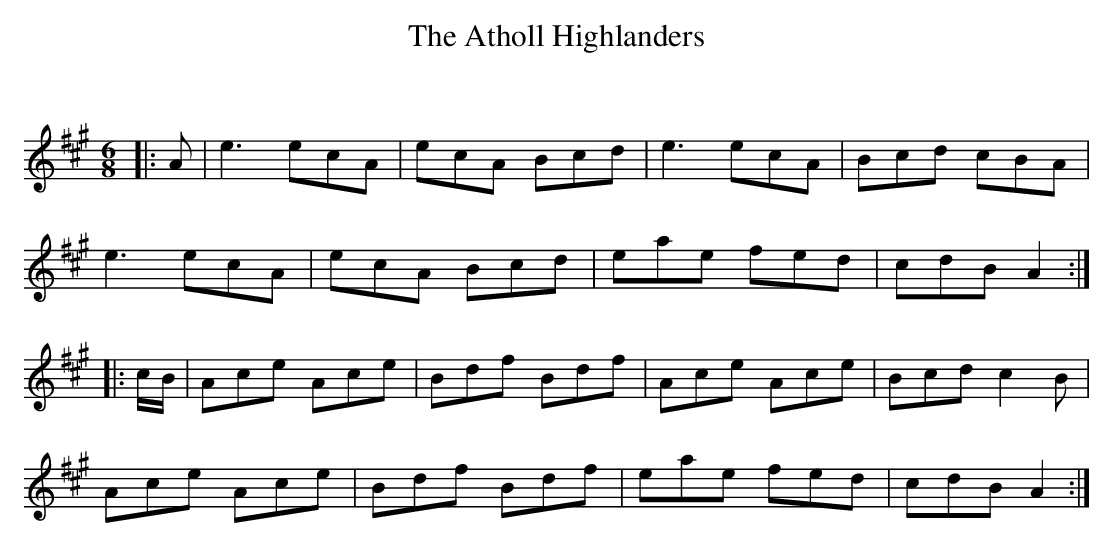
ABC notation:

X:1
T: The Atholl Highlanders
C:
Q:180
K:A
M:6/8
L:1/16
|:A2|e6 e2c2A2|e2c2A2 B2c2d2|e6 e2c2A2|B2c2d2 c2B2A2|
e6 e2c2A2|e2c2A2 B2c2d2|e2a2e2 f2e2d2|c2d2B2 A4:|
|:cB|A2c2e2 A2c2e2|B2d2f2 B2d2f2|A2c2e2 A2c2e2|B2c2d2 c4B2|
A2c2e2 A2c2e2|B2d2f2 B2d2f2|e2a2e2 f2e2d2|c2d2B2 A4:|
